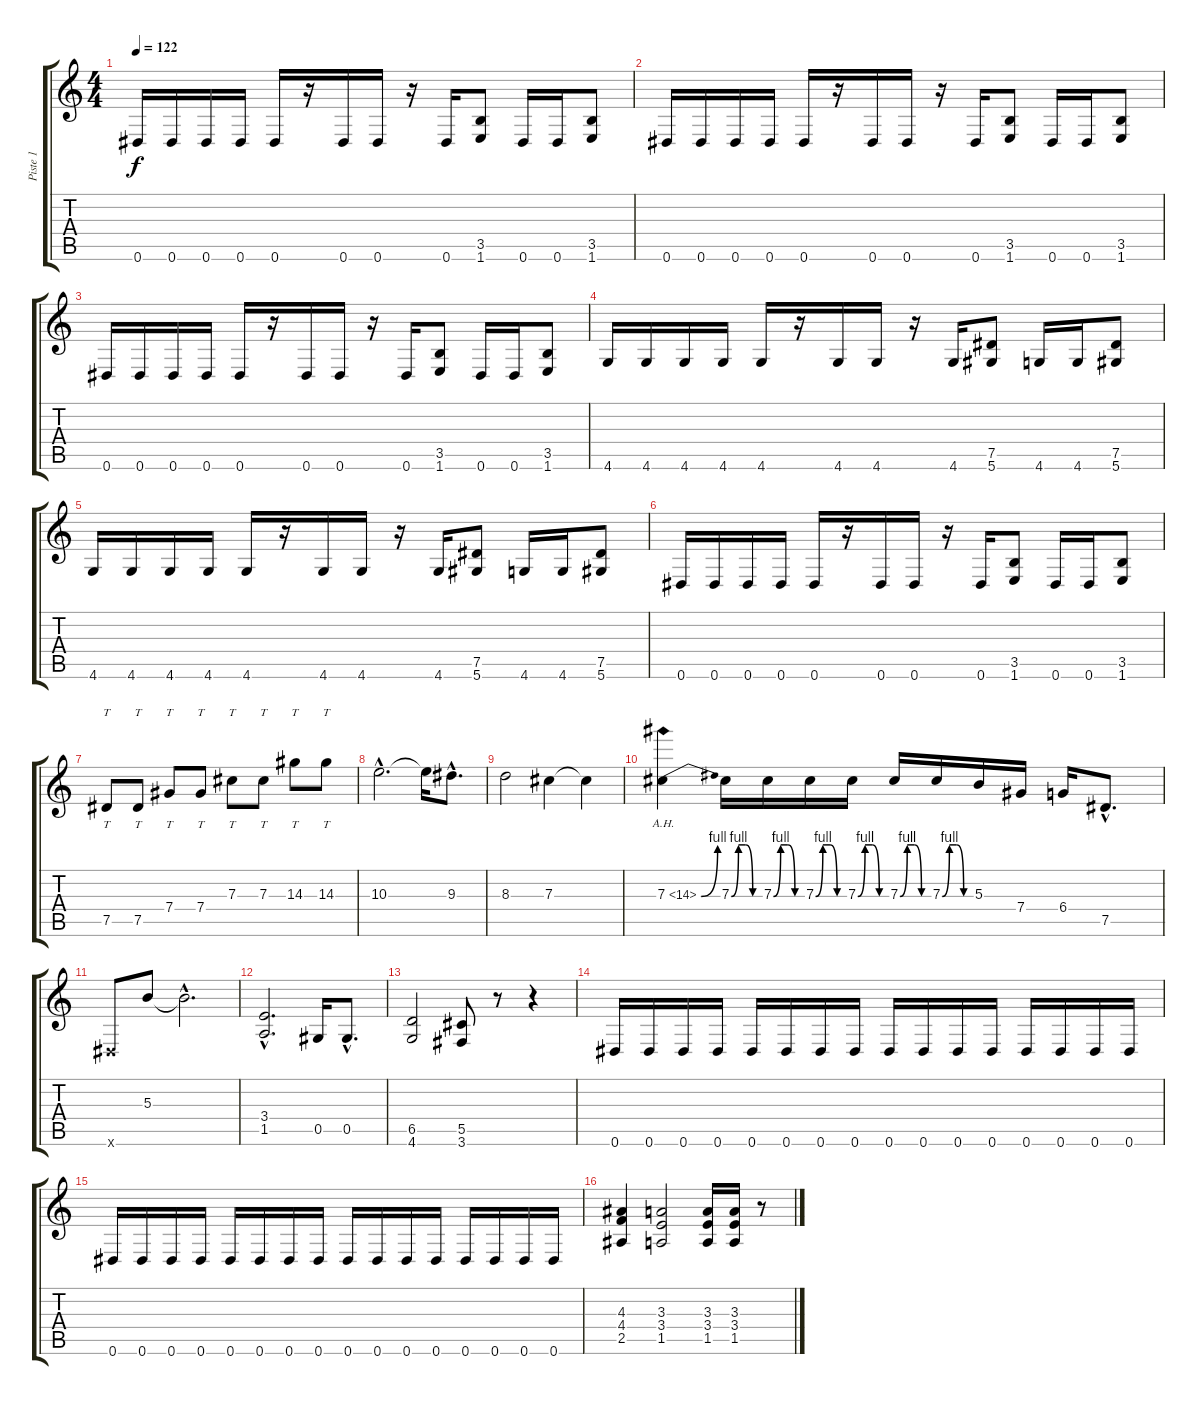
\track ("Piste 1" "Piste 1") {instrument distortionguitar}
\staff {score tabs}
\tuning (Eb4 Bb3 Gb3 Db3 Ab2 Eb2) {hide}
\ts (4 4)
\tempo 122
\clef g2
\ks c
0.6.16{dy f} 0.6.16 0.6.16 0.6.16 0.6.16 r.16 0.6.16 0.6.16 r.16 0.6.16 (3.5 1.6).8 0.6.16 0.6.16 (3.5 1.6).8 |
0.6.16 0.6.16 0.6.16 0.6.16 0.6.16 r.16 0.6.16 0.6.16 r.16 0.6.16 (3.5 1.6).8 0.6.16 0.6.16 (3.5 1.6).8 |
0.6.16 0.6.16 0.6.16 0.6.16 0.6.16 r.16 0.6.16 0.6.16 r.16 0.6.16 (3.5 1.6).8 0.6.16 0.6.16 (3.5 1.6).8 |
4.6.16 4.6.16 4.6.16 4.6.16 4.6.16 r.16 4.6.16 4.6.16 r.16 4.6.16 (7.5 5.6).8 4.6.16 4.6.16 (7.5 5.6).8 |
4.6.16 4.6.16 4.6.16 4.6.16 4.6.16 r.16 4.6.16 4.6.16 r.16 4.6.16 (7.5 5.6).8 4.6.16 4.6.16 (7.5 5.6).8 |
0.6.16 0.6.16 0.6.16 0.6.16 0.6.16 r.16 0.6.16 0.6.16 r.16 0.6.16 (3.5 1.6).8 0.6.16 0.6.16 (3.5 1.6).8 |
7.5.8{tt} 7.5.8{tt} 7.4.8{tt} 7.4.8{tt} 7.3.8{tt} 7.3.8{tt} 14.3.8{tt} 14.3.8{tt} |
10.3{hac}.2{d} 10.3{t}.16 9.3{hac}.8{d} |
8.3.2 7.3.4 7.3{t}.4 |
7.3{be (bend 0 0 60 4) ah 7}.4 7.3{be (custom 0 0 15 4 30 4 45 0 60 0)}.16 7.3{be (custom 0 0 15 4 30 4 45 0 60 0)}.16 7.3{be (custom 0 0 15 4 30 4 45 0 60 0)}.16 7.3{be (custom 0 0 15 4 30 4 45 0 60 0)}.16 7.3{be (custom 0 0 15 4 30 4 45 0 60 0)}.16 7.3{be (custom 0 0 15 4 30 4 45 0 60 0)}.16 5.3.16 7.4.16 6.4.16 7.5{hac}.8{d} |
0.6{x}.8 5.3.8 5.3{hac t}.2{d} |
(3.4{hac} 1.5{hac}).2{d} 0.5.16 0.5{hac}.8{d} |
(6.5 4.6).2 (5.5 3.6).8 r.8 r.4 |
0.6.16 0.6.16 0.6.16 0.6.16 0.6.16 0.6.16 0.6.16 0.6.16 0.6.16 0.6.16 0.6.16 0.6.16 0.6.16 0.6.16 0.6.16 0.6.16 |
0.6.16 0.6.16 0.6.16 0.6.16 0.6.16 0.6.16 0.6.16 0.6.16 0.6.16 0.6.16 0.6.16 0.6.16 0.6.16 0.6.16 0.6.16 0.6.16 |
(4.3 4.4 2.5).4 (3.3 3.4 1.5).2 (3.3 3.4 1.5).16 (3.3 3.4 1.5).16 r.8
